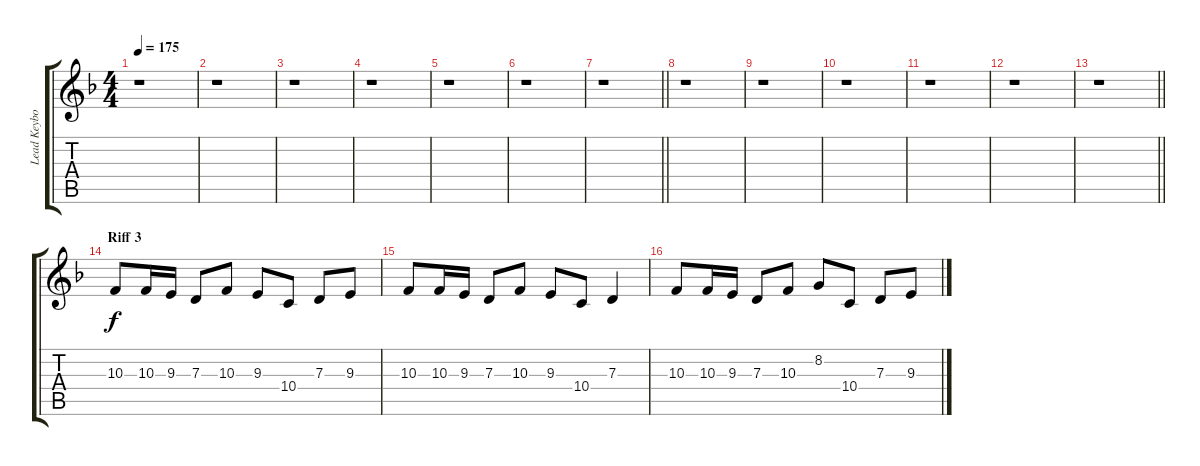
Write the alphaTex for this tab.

\track ("Lead Keyboard 2: Juha Mäenpää" "Lead Keybo") {instrument brasssection}
\staff {score tabs}
\tuning (E4 B3 G3 D3 A2 E2) {hide}
\ts (4 4)
\tempo 175
\clef g2
\ks dminor
r.1{dy f} |
r.1 |
r.1 |
r.1 |
r.1 |
r.1 |
\barLineRight lightlight
r.1 |
r.1 |
r.1 |
r.1 |
r.1 |
r.1 |
\barLineRight lightlight
r.1 |
\section ("" "Riff 3")
10.3.8 10.3.16 9.3.16 7.3.8 10.3.8 9.3.8 10.4.8 7.3.8 9.3.8 |
10.3.8 10.3.16 9.3.16 7.3.8 10.3.8 9.3.8 10.4.8 7.3.4 |
10.3.8 10.3.16 9.3.16 7.3.8 10.3.8 8.2.8 10.4.8 7.3.8 9.3.8
